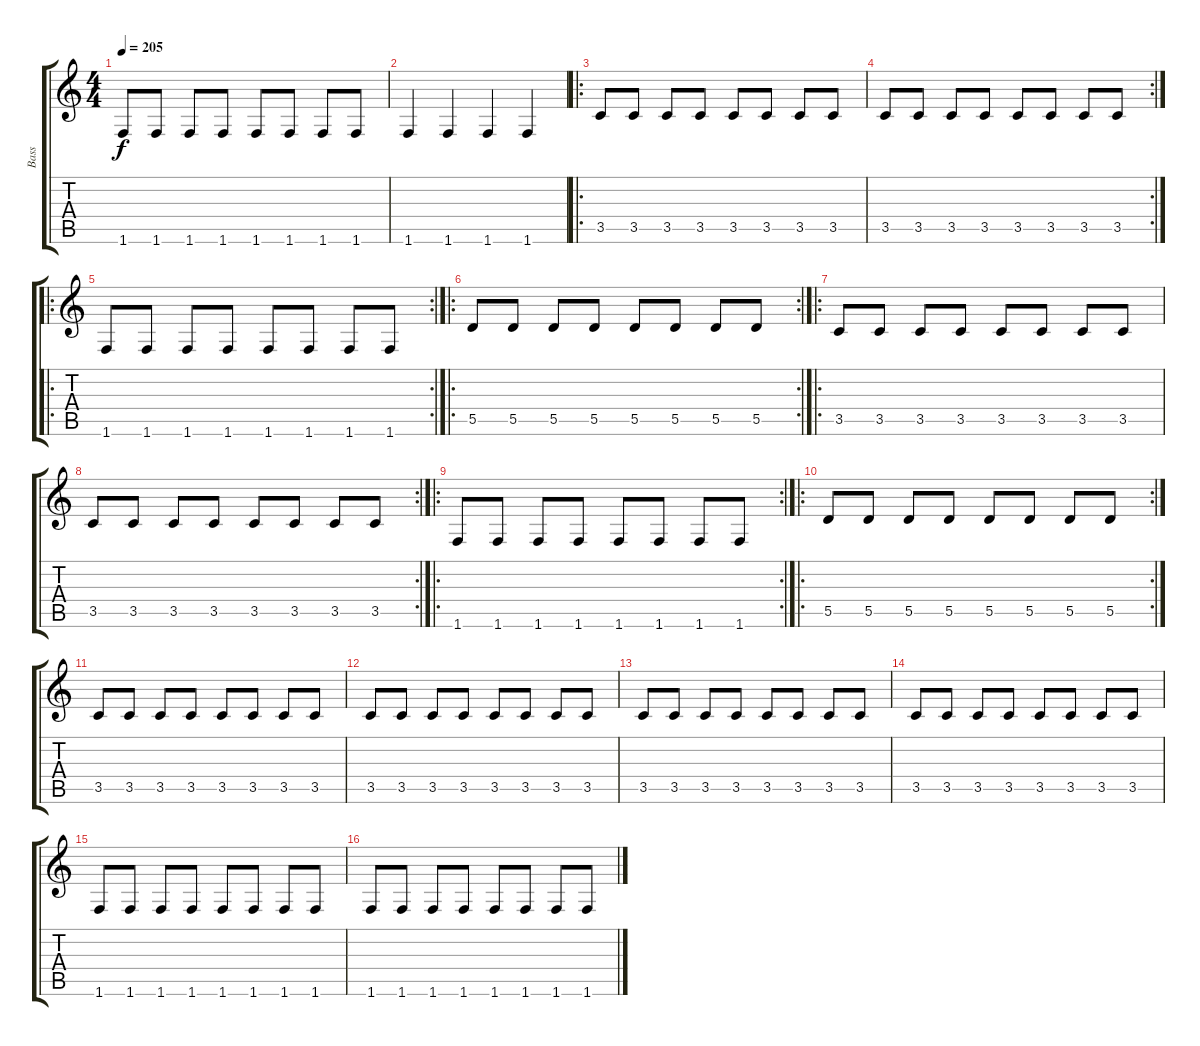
\track ("Bass" "Bass") {instrument electricbassfinger}
\staff {score tabs}
\tuning (E4 B3 G3 D3 A2 E2) {hide}
\ts (4 4)
\tempo 205
\clef g2
\ks c
1.6.8{dy f} 1.6.8 1.6.8 1.6.8 1.6.8 1.6.8 1.6.8 1.6.8 |
1.6.4 1.6.4 1.6.4 1.6.4 |
\ro
3.5.8 3.5.8 3.5.8 3.5.8 3.5.8 3.5.8 3.5.8 3.5.8 |
\rc 2
3.5.8 3.5.8 3.5.8 3.5.8 3.5.8 3.5.8 3.5.8 3.5.8 |
\ro
\rc 2
1.6.8 1.6.8 1.6.8 1.6.8 1.6.8 1.6.8 1.6.8 1.6.8 |
\ro
\rc 2
5.5.8 5.5.8 5.5.8 5.5.8 5.5.8 5.5.8 5.5.8 5.5.8 |
\ro
3.5.8 3.5.8 3.5.8 3.5.8 3.5.8 3.5.8 3.5.8 3.5.8 |
\rc 2
3.5.8 3.5.8 3.5.8 3.5.8 3.5.8 3.5.8 3.5.8 3.5.8 |
\ro
\rc 2
1.6.8 1.6.8 1.6.8 1.6.8 1.6.8 1.6.8 1.6.8 1.6.8 |
\ro
\rc 2
5.5.8 5.5.8 5.5.8 5.5.8 5.5.8 5.5.8 5.5.8 5.5.8 |
3.5.8 3.5.8 3.5.8 3.5.8 3.5.8 3.5.8 3.5.8 3.5.8 |
3.5.8 3.5.8 3.5.8 3.5.8 3.5.8 3.5.8 3.5.8 3.5.8 |
3.5.8 3.5.8 3.5.8 3.5.8 3.5.8 3.5.8 3.5.8 3.5.8 |
3.5.8 3.5.8 3.5.8 3.5.8 3.5.8 3.5.8 3.5.8 3.5.8 |
1.6.8 1.6.8 1.6.8 1.6.8 1.6.8 1.6.8 1.6.8 1.6.8 |
1.6.8 1.6.8 1.6.8 1.6.8 1.6.8 1.6.8 1.6.8 1.6.8
